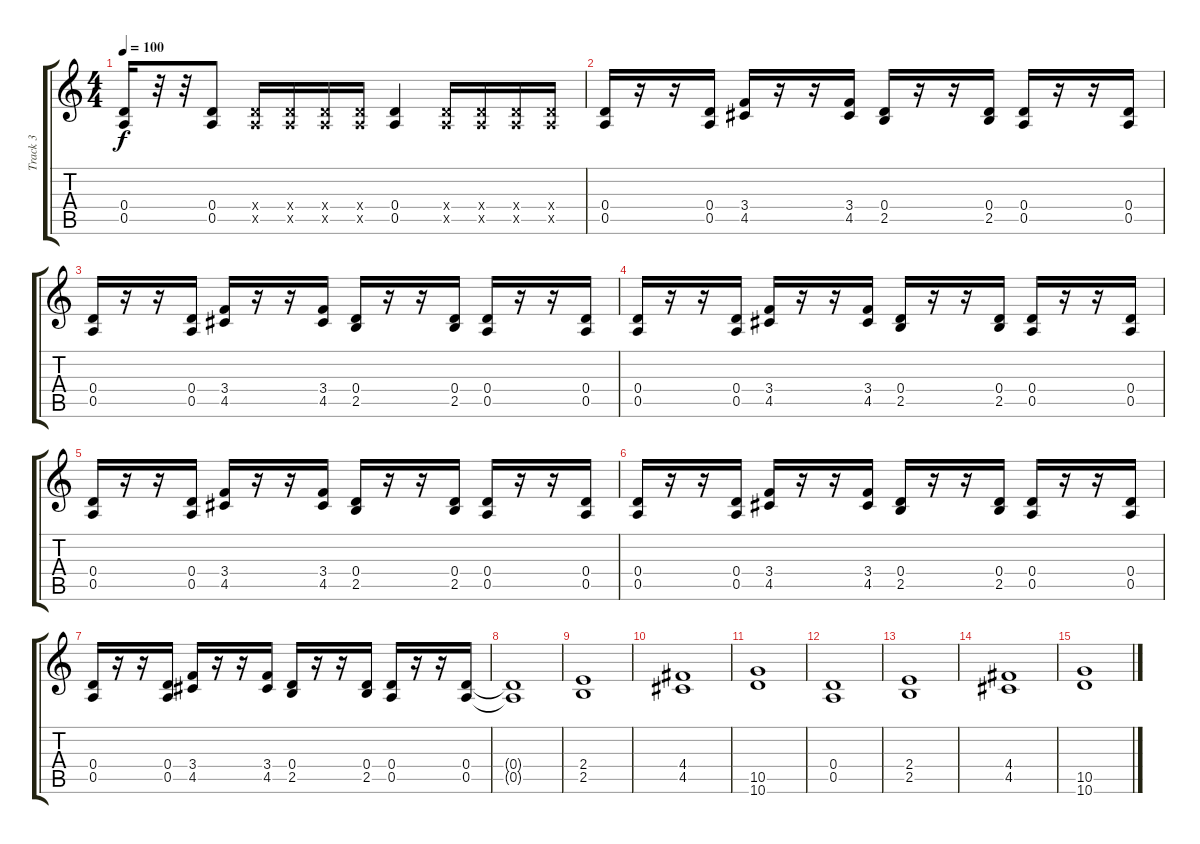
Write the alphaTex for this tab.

\track ("Track 3" "Track 3") {instrument overdrivenguitar}
\staff {score tabs}
\tuning (E4 B3 G3 D3 A2 E2) {hide}
\ts (4 4)
\tempo 100
\clef g2
\ks c
(0.4 0.5).16{dy f} r.32 r.32 (0.4 0.5).8 (0.4{x} 0.5{x}).16 (0.4{x} 0.5{x}).16 (0.4{x} 0.5{x}).16 (0.4{x} 0.5{x}).16 (0.4 0.5).4 (0.4{x} 0.5{x}).16 (0.4{x} 0.5{x}).16 (0.4{x} 0.5{x}).16 (0.4{x} 0.5{x}).16 |
(0.4 0.5).16 r.16 r.16 (0.4 0.5).16 (3.4 4.5).16 r.16 r.16 (3.4 4.5).16 (0.4 2.5).16 r.16 r.16 (0.4 2.5).16 (0.4 0.5).16 r.16 r.16 (0.4 0.5).16 |
(0.4 0.5).16 r.16 r.16 (0.4 0.5).16 (3.4 4.5).16 r.16 r.16 (3.4 4.5).16 (0.4 2.5).16 r.16 r.16 (0.4 2.5).16 (0.4 0.5).16 r.16 r.16 (0.4 0.5).16 |
(0.4 0.5).16 r.16 r.16 (0.4 0.5).16 (3.4 4.5).16 r.16 r.16 (3.4 4.5).16 (0.4 2.5).16 r.16 r.16 (0.4 2.5).16 (0.4 0.5).16 r.16 r.16 (0.4 0.5).16 |
(0.4 0.5).16 r.16 r.16 (0.4 0.5).16 (3.4 4.5).16 r.16 r.16 (3.4 4.5).16 (0.4 2.5).16 r.16 r.16 (0.4 2.5).16 (0.4 0.5).16 r.16 r.16 (0.4 0.5).16 |
(0.4 0.5).16 r.16 r.16 (0.4 0.5).16 (3.4 4.5).16 r.16 r.16 (3.4 4.5).16 (0.4 2.5).16 r.16 r.16 (0.4 2.5).16 (0.4 0.5).16 r.16 r.16 (0.4 0.5).16 |
(0.4 0.5).16 r.16 r.16 (0.4 0.5).16 (3.4 4.5).16 r.16 r.16 (3.4 4.5).16 (0.4 2.5).16 r.16 r.16 (0.4 2.5).16 (0.4 0.5).16 r.16 r.16 (0.4 0.5).16 |
(0.4{t} 0.5{t}).1 |
(2.4 2.5).1 |
(4.4 4.5).1 |
(10.5 10.6).1 |
(0.4 0.5).1 |
(2.4 2.5).1 |
(4.4 4.5).1 |
(10.5 10.6).1
